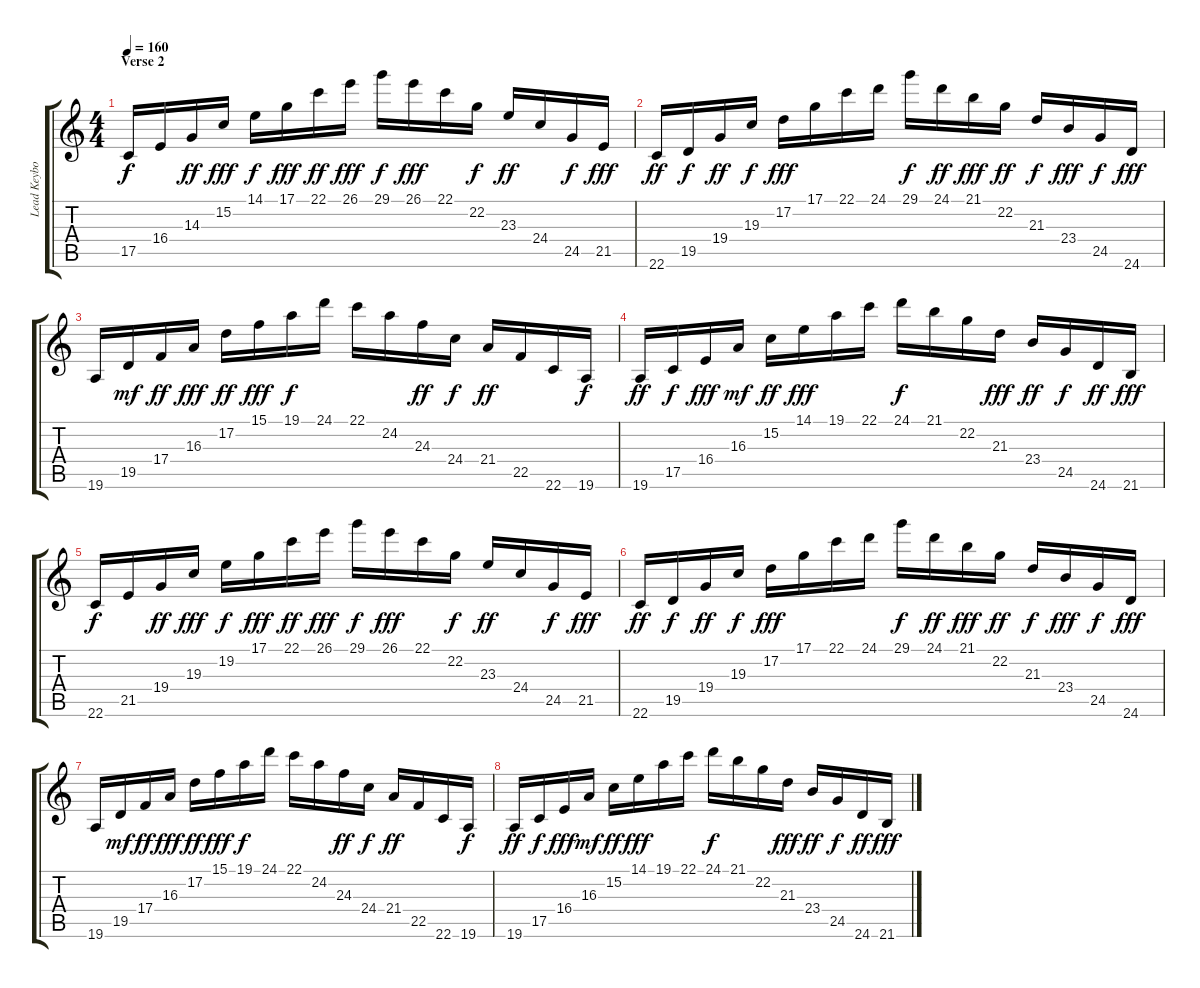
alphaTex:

\track ("Lead Keyboard Melody" "Lead Keybo") {instrument fx1rain}
\staff {score tabs}
\tuning (D4 A3 F3 C3 G2 D2) {hide}
\ts (4 4)
\section ("" "Verse 2")
\tempo 160
\clef g2
\ks c
17.5.16{dy f} 16.4.16 14.3.16{dy ff} 15.2.16{dy fff} 14.1.16{dy f} 17.1.16{dy fff} 22.1.16{dy ff} 26.1.16{dy fff} 29.1.16{dy f} 26.1.16{dy fff} 22.1.16 22.2.16{dy f} 23.3.16{dy ff} 24.4.16 24.5.16{dy f} 21.5.16{dy fff} |
22.6.16{dy ff} 19.5.16{dy f} 19.4.16{dy ff} 19.3.16{dy f} 17.2.16{dy fff} 17.1.16 22.1.16 24.1.16 29.1.16{dy f} 24.1.16{dy ff} 21.1.16{dy fff} 22.2.16{dy ff} 21.3.16{dy f} 23.4.16{dy fff} 24.5.16{dy f} 24.6.16{dy fff} |
19.6.16 19.5.16{dy mf} 17.4.16{dy ff} 16.3.16{dy fff} 17.2.16{dy ff} 15.1.16{dy fff} 19.1.16{dy f} 24.1.16 22.1.16 24.2.16 24.3.16{dy ff} 24.4.16{dy f} 21.4.16{dy ff} 22.5.16 22.6.16 19.6.16{dy f} |
19.6.16{dy ff} 17.5.16{dy f} 16.4.16{dy fff} 16.3.16{dy mf} 15.2.16{dy ff} 14.1.16{dy fff} 19.1.16 22.1.16 24.1.16{dy f} 21.1.16 22.2.16 21.3.16{dy fff} 23.4.16{dy ff} 24.5.16{dy f} 24.6.16{dy ff} 21.6.16{dy fff} |
22.6.16{dy f} 21.5.16 19.4.16{dy ff} 19.3.16{dy fff} 19.2.16{dy f} 17.1.16{dy fff} 22.1.16{dy ff} 26.1.16{dy fff} 29.1.16{dy f} 26.1.16{dy fff} 22.1.16 22.2.16{dy f} 23.3.16{dy ff} 24.4.16 24.5.16{dy f} 21.5.16{dy fff} |
22.6.16{dy ff} 19.5.16{dy f} 19.4.16{dy ff} 19.3.16{dy f} 17.2.16{dy fff} 17.1.16 22.1.16 24.1.16 29.1.16{dy f} 24.1.16{dy ff} 21.1.16{dy fff} 22.2.16{dy ff} 21.3.16{dy f} 23.4.16{dy fff} 24.5.16{dy f} 24.6.16{dy fff} |
19.6.16 19.5.16{dy mf} 17.4.16{dy ff} 16.3.16{dy fff} 17.2.16{dy ff} 15.1.16{dy fff} 19.1.16{dy f} 24.1.16 22.1.16 24.2.16 24.3.16{dy ff} 24.4.16{dy f} 21.4.16{dy ff} 22.5.16 22.6.16 19.6.16{dy f} |
19.6.16{dy ff} 17.5.16{dy f} 16.4.16{dy fff} 16.3.16{dy mf} 15.2.16{dy ff} 14.1.16{dy fff} 19.1.16 22.1.16 24.1.16{dy f} 21.1.16 22.2.16 21.3.16{dy fff} 23.4.16{dy ff} 24.5.16{dy f} 24.6.16{dy ff} 21.6.16{dy fff}
